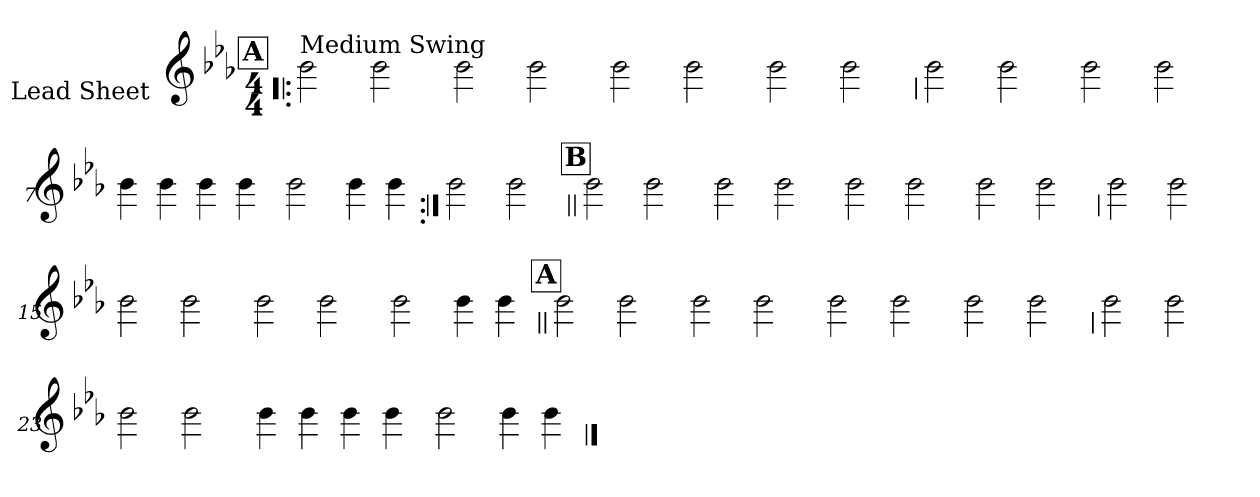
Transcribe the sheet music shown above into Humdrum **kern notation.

**kern
*part1
*staff1
*I"Lead Sheet
*stria0
*clefG2
*k[b-e-a-]
*E-:
*M4/4
!!LO:REH:place=s1:a:t=A
=1!|:
!LO:TX:a:t=Medium Swing
2b-
2b-
=2-
2b-
2b-
=3-
2b-
2b-
=4-
2b-
2b-
!!LO:LB:g=z
=5
2b-
2b-
=6-
2b-
2b-
=7-
4b-
4b-
4b-
4b-
=8-
2b-
4b-
4b-
=9:|!
2b-
2b-
!!LO:LB:g=z
!!LO:REH:place=s1:a:t=B
=10||
2b-
2b-
=11-
2b-
2b-
=12-
2b-
2b-
=13-
2b-
2b-
!!LO:LB:g=z
=14
2b-
2b-
=15-
2b-
2b-
=16-
2b-
2b-
=17-
2b-
4b-
4b-
!!LO:LB:g=z
!!LO:REH:place=s1:a:t=A
=18||
2b-
2b-
=19-
2b-
2b-
=20-
2b-
2b-
=21-
2b-
2b-
!!LO:LB:g=z
=22
2b-
2b-
=23-
2b-
2b-
=24-
4b-
4b-
4b-
4b-
=25-
2b-
4b-
4b-
==
*-
